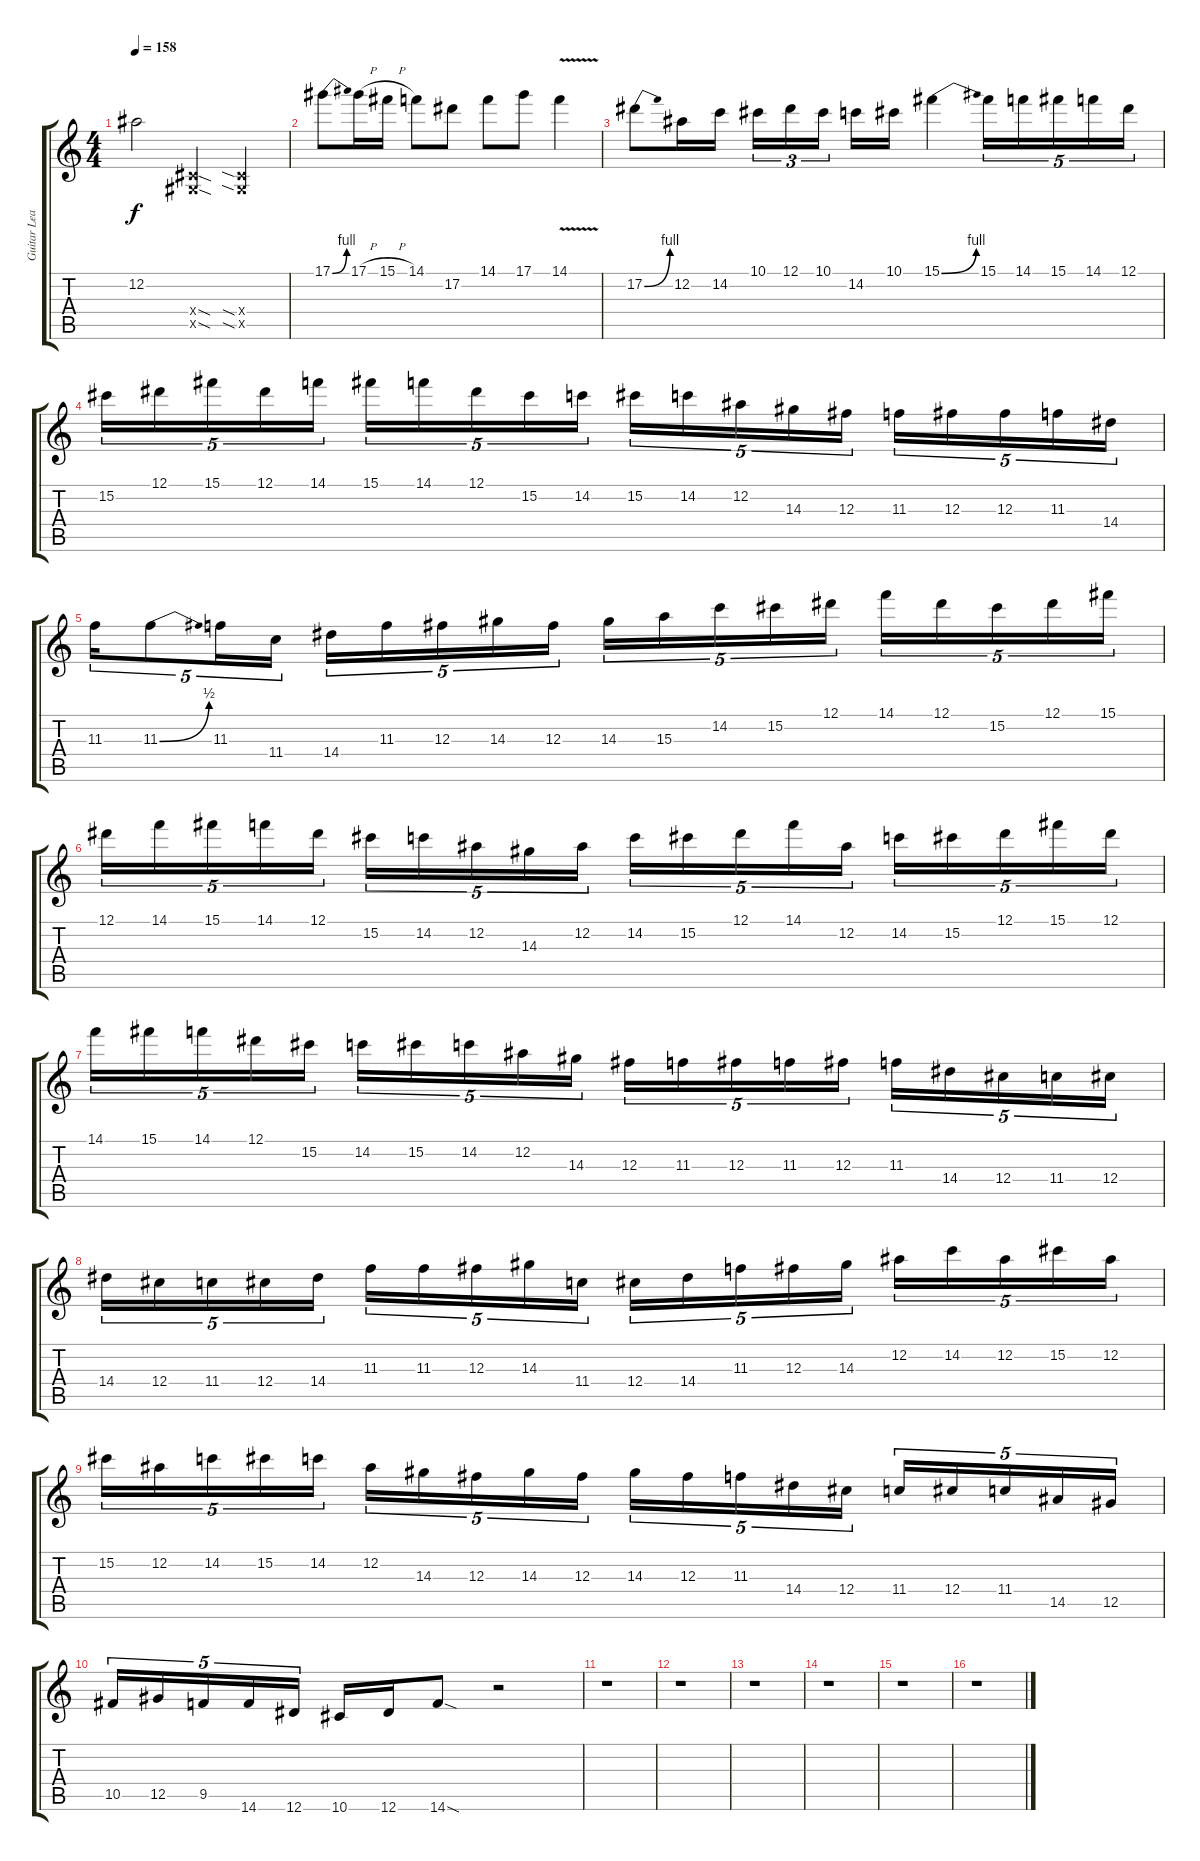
\track ("Guitar Lead" "Guitar Lea") {instrument electricguitarjazz}
\staff {score tabs}
\tuning (Eb4 Bb3 Gb3 Db3 Ab2 Eb2) {hide}
\ts (4 4)
\tempo 158
\clef g2
\ks c
12.2{t}.2{dy f} (0.4{sod x} 0.5{sod x}).4 (0.4{sia x} 0.5{sia x}).4 |
17.1{be (bend 0 0 60 4)}.8 17.1{h}.16 15.1{h}.16 14.1.8 17.2.8 14.1.8 17.1.8 14.1{v}.4 |
17.2{be (bend 0 0 60 4)}.8 12.2.16 14.2.16 10.1.16{tu (3 2)} 12.1.16{tu (3 2)} 10.1.16{tu (3 2) beam splitsecondary} 14.2.16 10.1.16 15.1{be (bend 0 0 60 4)}.4 15.1.16{tu (5 4)} 14.1.16{tu (5 4)} 15.1.16{tu (5 4)} 14.1.16{tu (5 4)} 12.1.16{tu (5 4)} |
15.2.16{tu (5 4)} 12.1.16{tu (5 4)} 15.1.16{tu (5 4)} 12.1.16{tu (5 4)} 14.1.16{tu (5 4)} 15.1.16{tu (5 4)} 14.1.16{tu (5 4)} 12.1.16{tu (5 4)} 15.2.16{tu (5 4)} 14.2.16{tu (5 4)} 15.2.16{tu (5 4)} 14.2.16{tu (5 4)} 12.2.16{tu (5 4)} 14.3.16{tu (5 4)} 12.3.16{tu (5 4)} 11.3.16{tu (5 4)} 12.3.16{tu (5 4)} 12.3.16{tu (5 4)} 11.3.16{tu (5 4)} 14.4.16{tu (5 4)} |
11.3.16{tu (5 4)} 11.3{be (bend 0 0 60 2)}.8{tu (5 4)} 11.3.16{tu (5 4)} 11.4.16{tu (5 4)} 14.4.16{tu (5 4)} 11.3.16{tu (5 4)} 12.3.16{tu (5 4)} 14.3.16{tu (5 4)} 12.3.16{tu (5 4)} 14.3.16{tu (5 4)} 15.3.16{tu (5 4)} 14.2.16{tu (5 4)} 15.2.16{tu (5 4)} 12.1.16{tu (5 4)} 14.1.16{tu (5 4)} 12.1.16{tu (5 4)} 15.2.16{tu (5 4)} 12.1.16{tu (5 4)} 15.1.16{tu (5 4)} |
12.1.16{tu (5 4)} 14.1.16{tu (5 4)} 15.1.16{tu (5 4)} 14.1.16{tu (5 4)} 12.1.16{tu (5 4)} 15.2.16{tu (5 4)} 14.2.16{tu (5 4)} 12.2.16{tu (5 4)} 14.3.16{tu (5 4)} 12.2.16{tu (5 4)} 14.2.16{tu (5 4)} 15.2.16{tu (5 4)} 12.1.16{tu (5 4)} 14.1.16{tu (5 4)} 12.2.16{tu (5 4)} 14.2.16{tu (5 4)} 15.2.16{tu (5 4)} 12.1.16{tu (5 4)} 15.1.16{tu (5 4)} 12.1.16{tu (5 4)} |
14.1.16{tu (5 4)} 15.1.16{tu (5 4)} 14.1.16{tu (5 4)} 12.1.16{tu (5 4)} 15.2.16{tu (5 4)} 14.2.16{tu (5 4)} 15.2.16{tu (5 4)} 14.2.16{tu (5 4)} 12.2.16{tu (5 4)} 14.3.16{tu (5 4)} 12.3.16{tu (5 4)} 11.3.16{tu (5 4)} 12.3.16{tu (5 4)} 11.3.16{tu (5 4)} 12.3.16{tu (5 4)} 11.3.16{tu (5 4)} 14.4.16{tu (5 4)} 12.4.16{tu (5 4)} 11.4.16{tu (5 4)} 12.4.16{tu (5 4)} |
14.4.16{tu (5 4)} 12.4.16{tu (5 4)} 11.4.16{tu (5 4)} 12.4.16{tu (5 4)} 14.4.16{tu (5 4)} 11.3.16{tu (5 4)} 11.3.16{tu (5 4)} 12.3.16{tu (5 4)} 14.3.16{tu (5 4)} 11.4.16{tu (5 4)} 12.4.16{tu (5 4)} 14.4.16{tu (5 4)} 11.3.16{tu (5 4)} 12.3.16{tu (5 4)} 14.3.16{tu (5 4)} 12.2.16{tu (5 4)} 14.2.16{tu (5 4)} 12.2.16{tu (5 4)} 15.2.16{tu (5 4)} 12.2.16{tu (5 4)} |
15.2.16{tu (5 4)} 12.2.16{tu (5 4)} 14.2.16{tu (5 4)} 15.2.16{tu (5 4)} 14.2.16{tu (5 4)} 12.2.16{tu (5 4)} 14.3.16{tu (5 4)} 12.3.16{tu (5 4)} 14.3.16{tu (5 4)} 12.3.16{tu (5 4)} 14.3.16{tu (5 4)} 12.3.16{tu (5 4)} 11.3.16{tu (5 4)} 14.4.16{tu (5 4)} 12.4.16{tu (5 4)} 11.4.16{tu (5 4)} 12.4.16{tu (5 4)} 11.4.16{tu (5 4)} 14.5.16{tu (5 4)} 12.5.16{tu (5 4)} |
10.5.16{tu (5 4)} 12.5.16{tu (5 4)} 9.5.16{tu (5 4)} 14.6.16{tu (5 4)} 12.6.16{tu (5 4)} 10.6.16 12.6.16 14.6{sod}.8 r.2 |
r.1 |
r.1 |
r.1 |
r.1 |
r.1 |
r.1
